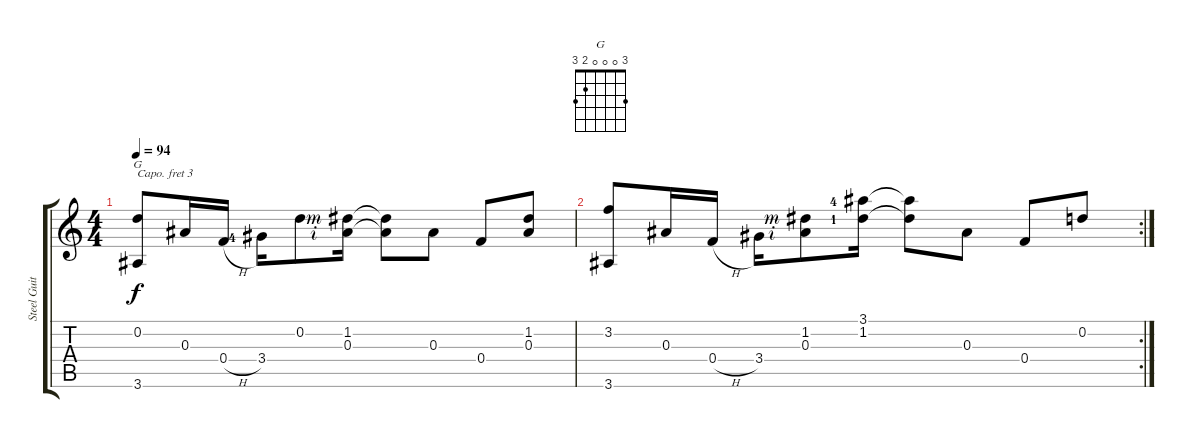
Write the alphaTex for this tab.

\track ("Steel Guitar" "Steel Guit") {instrument acousticguitarsteel}
\staff {score tabs}
\capo 3
\tuning (E4 B3 G3 D3 A2 E2) {hide}
\chord ("G" 3 0 0 0 2 3)
\ts (4 4)
\tempo 94
\clef g2
\ks c
(0.2 3.6).8{ch "G" dy f instrument acousticguitarsteel} 0.3.16 0.4{h}.16 3.4{lf 5}.16 0.2.8 (1.2{rf 3} 0.3{rf 2}).16 (1.2{t} 0.3{t}).8 0.3.8 0.4.8 (1.2 0.3).8 |
\rc 2
(3.2 3.6).8 0.3.16 0.4{h}.16 3.4.16 (1.2{rf 3} 0.3{rf 2}).8 (3.1{lf 5} 1.2{lf 2}).16 (3.1{t} 1.2{t}).8 0.3.8 0.4.8 0.2.8
